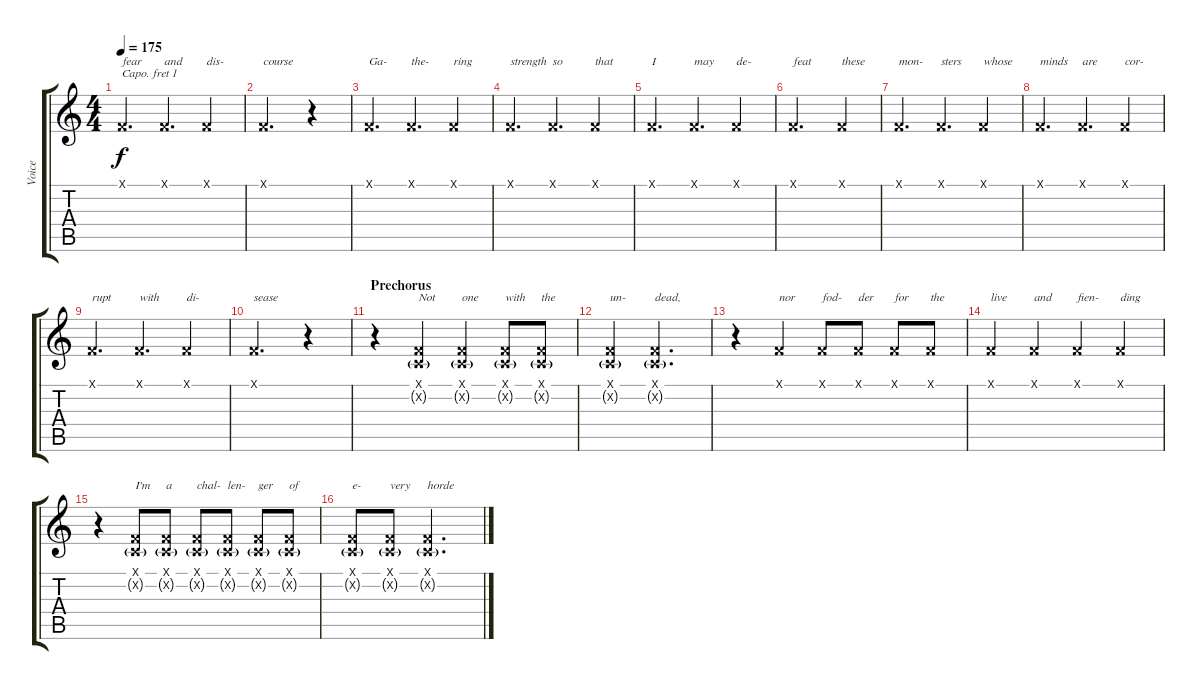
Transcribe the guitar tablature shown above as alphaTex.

\track ("Voice" "Voice") {instrument lead6voice}
\staff {score tabs}
\capo 1
\tuning (E4 B3 G3 D3 A2 E2) {hide}
\ts (4 4)
\tempo 175
\clef g2
\ks c
0.1{x}.4{d txt "fear" dy f} 0.1{x}.4{d txt "and"} 0.1{x}.4{txt "dis-"} |
0.1{x}.2{d txt "course"} r.4 |
0.1{x}.4{d txt "Ga-"} 0.1{x}.4{d txt "the-"} 0.1{x}.4{txt "ring"} |
0.1{x}.4{d txt "strength"} 0.1{x}.4{d txt "so"} 0.1{x}.4{txt "that"} |
0.1{x}.4{d txt "I"} 0.1{x}.4{d txt "may"} 0.1{x}.4{txt "de-"} |
0.1{x}.2{d txt "feat"} 0.1{x}.4{txt "these"} |
0.1{x}.4{d txt "mon-"} 0.1{x}.4{d txt "sters"} 0.1{x}.4{txt "whose"} |
0.1{x}.4{d txt "minds"} 0.1{x}.4{d txt "are"} 0.1{x}.4{txt "cor-"} |
0.1{x}.4{d txt "rupt"} 0.1{x}.4{d txt "with"} 0.1{x}.4{txt "di-"} |
0.1{x}.2{d txt "sease"} r.4 |
\section ("" "Prechorus")
r.4 (0.1{x} 0.2{g x}).4{txt "Not"} (0.1{x} 0.2{g x}).4{txt "one"} (0.1{x} 0.2{g x}).8{txt "with"} (0.1{x} 0.2{g x}).8{txt "the"} |
(0.1{x} 0.2{g x}).4{txt "un-"} (0.1{x} 0.2{g x}).2{d txt "dead,"} |
r.4 0.1{x}.4{txt "nor"} 0.1{x}.8{txt "fod-"} 0.1{x}.8{txt "der"} 0.1{x}.8{txt "for"} 0.1{x}.8{txt "the"} |
0.1{x}.4{txt "live"} 0.1{x}.4{txt "and"} 0.1{x}.4{txt "fien-"} 0.1{x}.4{txt "ding"} |
r.4 (0.1{x} 0.2{g x}).8{txt "I'm"} (0.1{x} 0.2{g x}).8{txt "a"} (0.1{x} 0.2{g x}).8{txt "chal-"} (0.1{x} 0.2{g x}).8{txt "len-"} (0.1{x} 0.2{g x}).8{txt "ger"} (0.1{x} 0.2{g x}).8{txt "of"} |
(0.1{x} 0.2{g x}).8{txt "e-"} (0.1{x} 0.2{g x}).8{txt "very"} (0.1{x} 0.2{g x}).2{d txt "horde"}
